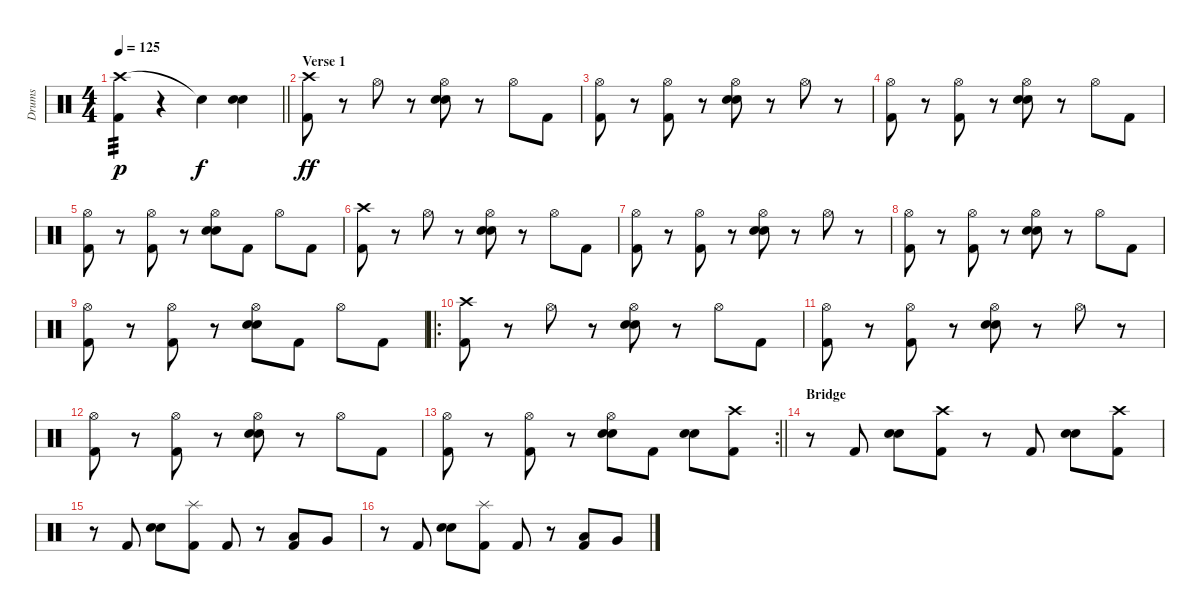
\track ("Drums" "Drums") {instrument percussion}
\staff {score}
\articulation defaults
\ts (4 4)
\tempo 125
\clef neutral
\barLineRight lightlight
\ks c
("Crash high (hit)" "Kick (hit) 2").4{tp 3 dy p} r.4 "Snare (hit)"{t}.4{dy f} ("Electric Snare (hit)" "Electric Snare (hit)").4{bd 60} |
\section ("" "Verse 1")
("Crash high (hit)" "Kick (hit) 2").8{dy ff} r.8 "Hi-Hat (open)".8 r.8 ("Hi-Hat (open)" "Electric Snare (hit)" "Electric Snare (hit)").8 r.8 "Hi-Hat (open)".8 "Kick (hit) 2".8 |
("Hi-Hat (open)" "Kick (hit) 2").8 r.8 ("Hi-Hat (open)" "Kick (hit) 2").8 r.8 ("Hi-Hat (open)" "Electric Snare (hit)" "Electric Snare (hit)").8 r.8 "Hi-Hat (open)".8 r.8 |
("Hi-Hat (open)" "Kick (hit) 2").8 r.8 ("Hi-Hat (open)" "Kick (hit) 2").8 r.8 ("Hi-Hat (open)" "Electric Snare (hit)" "Electric Snare (hit)").8 r.8 "Hi-Hat (open)".8 "Kick (hit) 2".8 |
("Hi-Hat (open)" "Kick (hit) 2").8 r.8 ("Hi-Hat (open)" "Kick (hit) 2").8 r.8 ("Hi-Hat (open)" "Electric Snare (hit)" "Electric Snare (hit)").8 "Kick (hit) 2".8 "Hi-Hat (open)".8 "Kick (hit) 2".8 |
("Crash high (hit)" "Kick (hit) 2").8 r.8 "Hi-Hat (open)".8 r.8 ("Hi-Hat (open)" "Electric Snare (hit)" "Electric Snare (hit)").8 r.8 "Hi-Hat (open)".8 "Kick (hit) 2".8 |
("Hi-Hat (open)" "Kick (hit) 2").8 r.8 ("Hi-Hat (open)" "Kick (hit) 2").8 r.8 ("Hi-Hat (open)" "Electric Snare (hit)" "Electric Snare (hit)").8 r.8 "Hi-Hat (open)".8 r.8 |
("Hi-Hat (open)" "Kick (hit) 2").8 r.8 ("Hi-Hat (open)" "Kick (hit) 2").8 r.8 ("Hi-Hat (open)" "Electric Snare (hit)" "Electric Snare (hit)").8 r.8 "Hi-Hat (open)".8 "Kick (hit) 2".8 |
("Hi-Hat (open)" "Kick (hit) 2").8 r.8 ("Hi-Hat (open)" "Kick (hit) 2").8 r.8 ("Hi-Hat (open)" "Electric Snare (hit)" "Electric Snare (hit)").8 "Kick (hit) 2".8 "Hi-Hat (open)".8 "Kick (hit) 2".8 |
\ro
("Crash high (hit)" "Kick (hit) 2").8 r.8 "Hi-Hat (open)".8 r.8 ("Hi-Hat (open)" "Electric Snare (hit)" "Electric Snare (hit)").8 r.8 "Hi-Hat (open)".8 "Kick (hit) 2".8 |
("Hi-Hat (open)" "Kick (hit) 2").8 r.8 ("Hi-Hat (open)" "Kick (hit) 2").8 r.8 ("Hi-Hat (open)" "Electric Snare (hit)" "Electric Snare (hit)").8 r.8 "Hi-Hat (open)".8 r.8 |
("Hi-Hat (open)" "Kick (hit) 2").8 r.8 ("Hi-Hat (open)" "Kick (hit) 2").8 r.8 ("Hi-Hat (open)" "Electric Snare (hit)" "Electric Snare (hit)").8 r.8 "Hi-Hat (open)".8 "Kick (hit) 2".8 |
\rc 2
\barLineRight lightlight
("Hi-Hat (open)" "Kick (hit) 2").8 r.8 ("Hi-Hat (open)" "Kick (hit) 2").8 r.8 ("Hi-Hat (open)" "Electric Snare (hit)" "Electric Snare (hit)").8 "Kick (hit) 2".8 ("Electric Snare (hit)" "Electric Snare (hit)").8{bd 240} ("Crash high (hit)" "Kick (hit) 2").8 |
\section ("" "Bridge")
r.8 "Kick (hit) 2".8 ("Electric Snare (hit)" "Electric Snare (hit)").8{bd 240} ("Crash high (hit)" "Kick (hit) 2").8 r.8 "Kick (hit) 2".8 ("Electric Snare (hit)" "Electric Snare (hit)").8{bd 240} ("Crash high (hit)" "Kick (hit) 2").8 |
r.8 "Kick (hit) 2".8 ("Electric Snare (hit)" "Electric Snare (hit)").8{bd 240} ("Splash (hit)" "Kick (hit) 2").8 "Kick (hit) 2".8 r.8 ("Low Floor Tom (hit)" "Kick (hit) 2").8 "Very Low Tom (hit)".8 |
r.8 "Kick (hit) 2".8 ("Electric Snare (hit)" "Electric Snare (hit)").8{bd 240} ("Splash (hit)" "Kick (hit) 2").8 "Kick (hit) 2".8 r.8 ("Low Floor Tom (hit)" "Kick (hit) 2").8 "Very Low Tom (hit)".8
